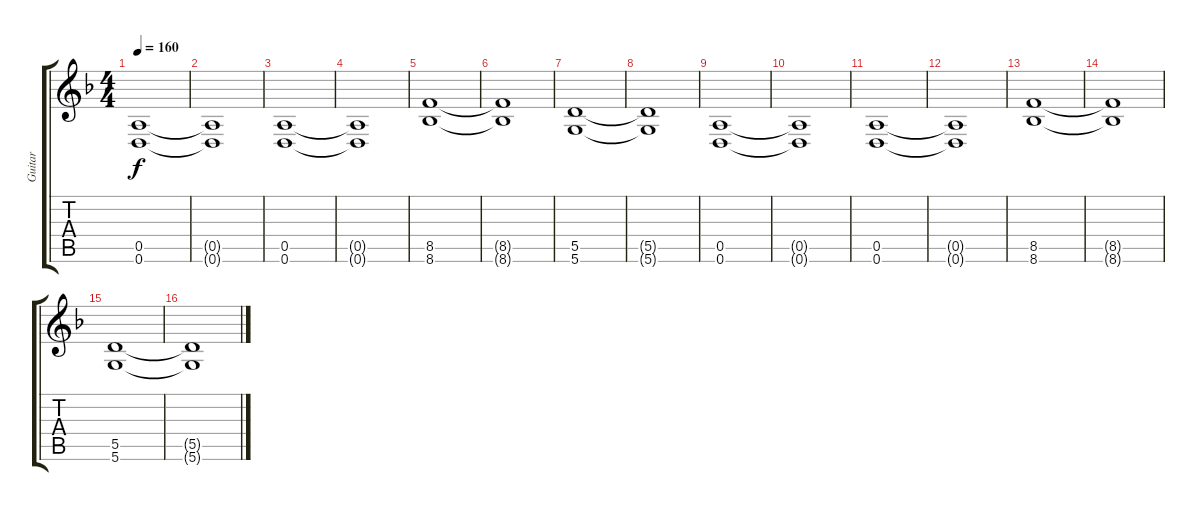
\track ("Guitar" "Guitar") {instrument acousticguitarsteel}
\staff {score tabs}
\tuning (E4 B3 G3 D3 A2 D2) {hide}
\ts (4 4)
\tempo 160
\clef g2
\ks dminor
(0.5 0.6).1{dy f} |
(0.5{t} 0.6{t}).1 |
(0.5 0.6).1 |
(0.5{t} 0.6{t}).1 |
(8.5 8.6).1 |
(8.5{t} 8.6{t}).1 |
(5.5 5.6).1 |
(5.5{t} 5.6{t}).1 |
(0.5 0.6).1 |
(0.5{t} 0.6{t}).1 |
(0.5 0.6).1 |
(0.5{t} 0.6{t}).1 |
(8.5 8.6).1 |
(8.5{t} 8.6{t}).1 |
(5.5 5.6).1 |
(5.5{t} 5.6{t}).1
